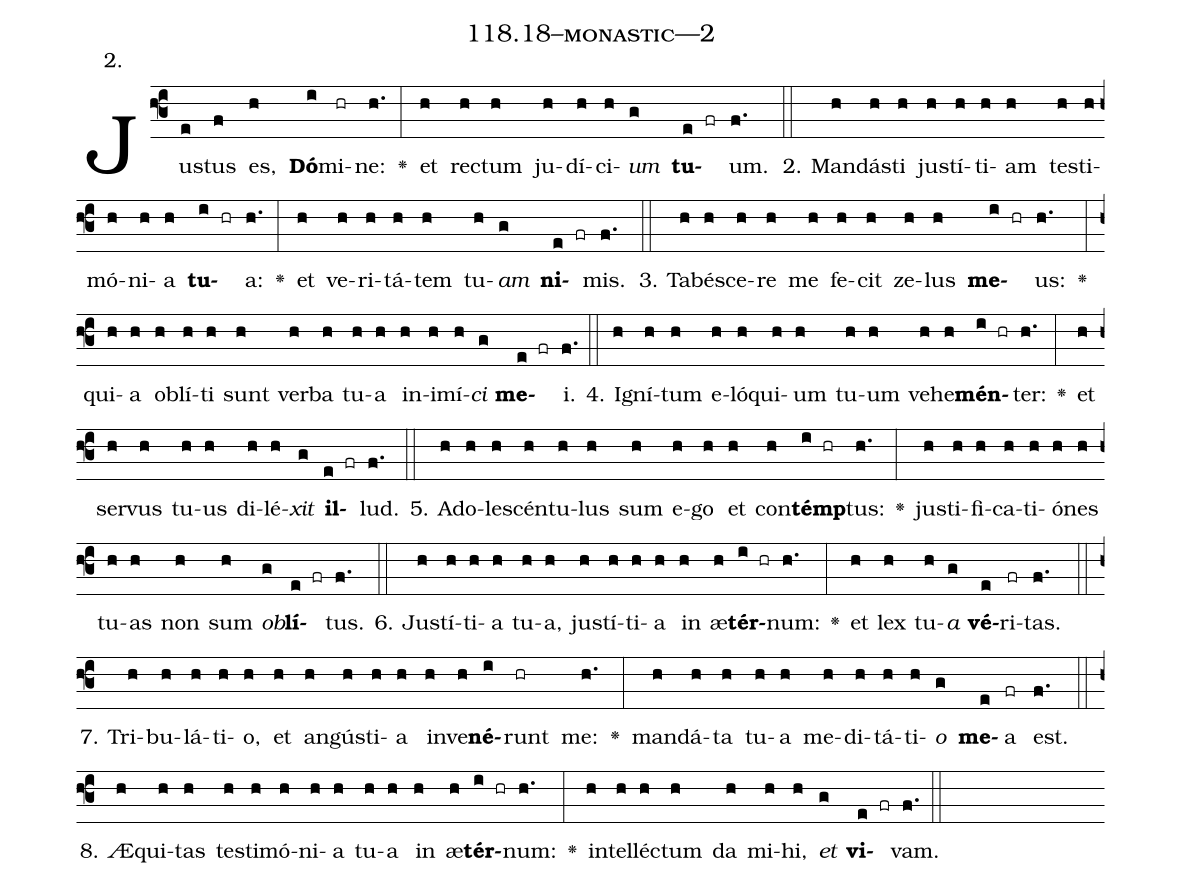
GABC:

name: 118.18--monastic---2;
annotation: 2.;
%%
(f3)Jus(e)tus(f) es,(h) <b>Dó</b>(i)mi(hr)ne:(h.) <v>\greheightstar</v>(:) et(h) rec(h)tum(h) ju(h)dí(h)ci(h)<i>um</i>(g) <b>tu</b>(e fr)um.(f.) (::)
2. Man(h)dás(h)ti(h) jus(h)tí(h)ti(h)am(h) tes(h)ti(h)mó(h)ni(h)a(h) <b>tu</b>(i hr)a:(h.) <v>\greheightstar</v>(:) et(h) ve(h)ri(h)tá(h)tem(h) tu(h)<i>am</i>(g) <b>ni</b>(e fr)mis.(f.) (::)
3. Ta(h)bé(h)sce(h)re(h) me(h) fe(h)cit(h) ze(h)lus(h) <b>me</b>(i hr)us:(h.) <v>\greheightstar</v>(:) qui(h)a(h) ob(h)lí(h)ti(h) sunt(h) ver(h)ba(h) tu(h)a(h) in(h)i(h)mí(h)<i>ci</i>(g) <b>me</b>(e fr)i.(f.) (::)
4. I(h)gní(h)tum(h) e(h)ló(h)qui(h)um(h) tu(h)um(h) ve(h)he(h)<b>mén</b>(i hr)ter:(h.) <v>\greheightstar</v>(:) et(h) ser(h)vus(h) tu(h)us(h) di(h)lé(h)<i>xit</i>(g) <b>il</b>(e fr)lud.(f.) (::)
5. Ad(h)o(h)le(h)scén(h)tu(h)lus(h) sum(h) e(h)go(h) et(h) con(h)<b>témp</b>(i hr)tus:(h.) <v>\greheightstar</v>(:) jus(h)ti(h)fi(h)ca(h)ti(h)ó(h)nes(h) tu(h)as(h) non(h) sum(h) <i>ob</i>(g)<b>lí</b>(e fr)tus.(f.) (::)
6. Jus(h)tí(h)ti(h)a(h) tu(h)a,(h) jus(h)tí(h)ti(h)a(h) in(h) æ(h)<b>tér</b>(i hr)num:(h.) <v>\greheightstar</v>(:) et(h) lex(h) tu(h)<i>a</i>(g) <b>vé</b>(e)ri(fr)tas.(f.) (::)
7. Tri(h)bu(h)lá(h)ti(h)o,(h) et(h) an(h)gús(h)ti(h)a(h) in(h)ve(h)<b>né</b>(i)runt(hr) me:(h.) <v>\greheightstar</v>(:) man(h)dá(h)ta(h) tu(h)a(h) me(h)di(h)tá(h)ti(h)<i>o</i>(g) <b>me</b>(e)a(fr) est.(f.) (::)
8. Æ(h)qui(h)tas(h) tes(h)ti(h)mó(h)ni(h)a(h) tu(h)a(h) in(h) æ(h)<b>tér</b>(i hr)num:(h.) <v>\greheightstar</v>(:) in(h)tel(h)léc(h)tum(h) da(h) mi(h)hi,(h) <i>et</i>(g) <b>vi</b>(e fr)vam.(f.) (::)
